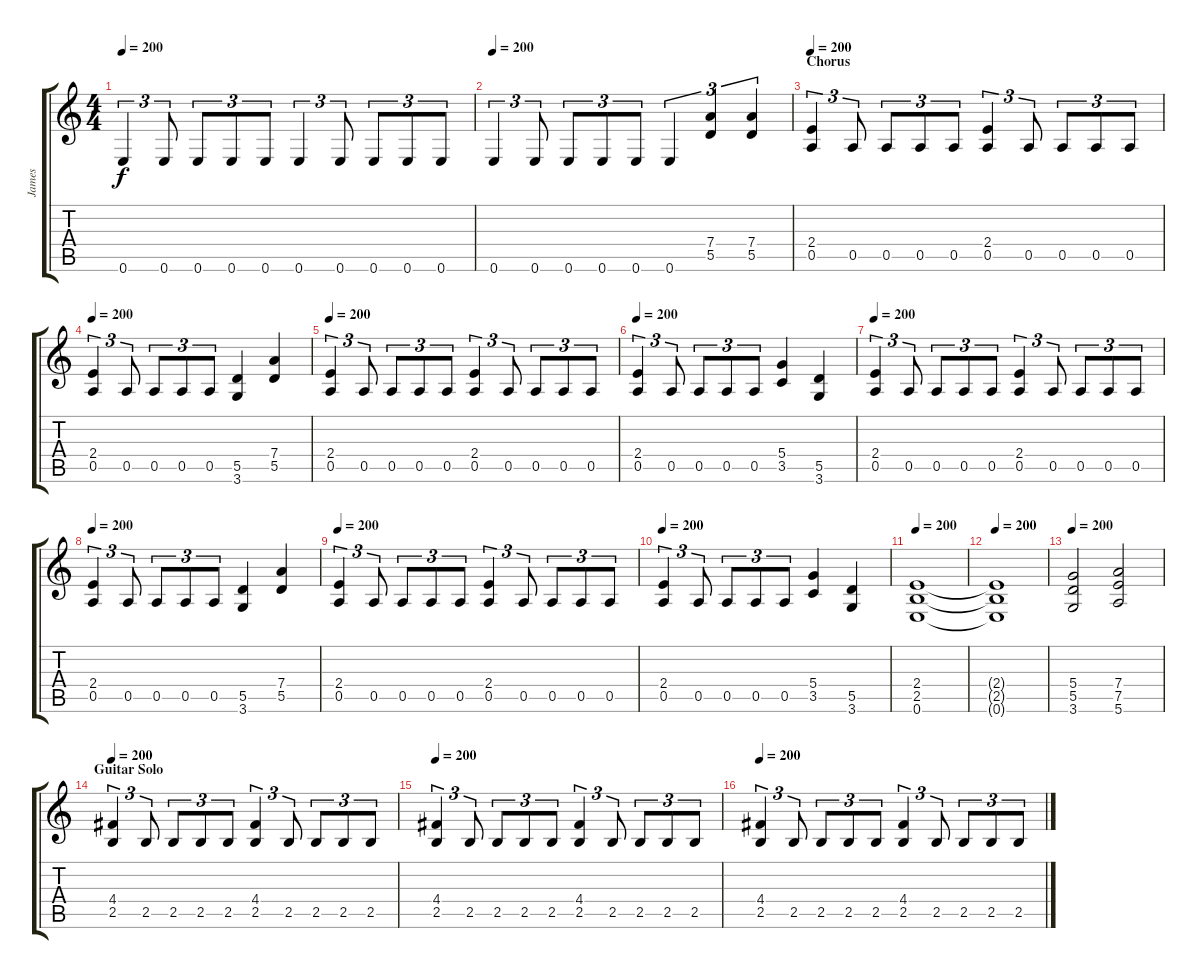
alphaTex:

\track ("James" "James") {instrument distortionguitar}
\staff {score tabs}
\tuning (E4 B3 G3 D3 A2 E2) {hide}
\ts (4 4)
\tempo 200
\clef g2
\ks c
0.6.4{tu (3 2) dy f} 0.6.8{tu (3 2)} 0.6.8{tu (3 2)} 0.6.8{tu (3 2)} 0.6.8{tu (3 2)} 0.6.4{tu (3 2)} 0.6.8{tu (3 2)} 0.6.8{tu (3 2)} 0.6.8{tu (3 2)} 0.6.8{tu (3 2)} |
\tempo 200
0.6.4{tu (3 2)} 0.6.8{tu (3 2)} 0.6.8{tu (3 2)} 0.6.8{tu (3 2)} 0.6.8{tu (3 2)} 0.6.4{tu (3 2)} (7.4 5.5).4{tu (3 2)} (7.4 5.5).4{tu (3 2)} |
\section ("" "Chorus")
\tempo 200
(2.4 0.5).4{tu (3 2)} 0.5.8{tu (3 2)} 0.5.8{tu (3 2)} 0.5.8{tu (3 2)} 0.5.8{tu (3 2)} (2.4 0.5).4{tu (3 2)} 0.5.8{tu (3 2)} 0.5.8{tu (3 2)} 0.5.8{tu (3 2)} 0.5.8{tu (3 2)} |
\tempo 200
(2.4 0.5).4{tu (3 2)} 0.5.8{tu (3 2)} 0.5.8{tu (3 2)} 0.5.8{tu (3 2)} 0.5.8{tu (3 2)} (5.5 3.6).4 (7.4 5.5).4 |
\tempo 200
(2.4 0.5).4{tu (3 2)} 0.5.8{tu (3 2)} 0.5.8{tu (3 2)} 0.5.8{tu (3 2)} 0.5.8{tu (3 2)} (2.4 0.5).4{tu (3 2)} 0.5.8{tu (3 2)} 0.5.8{tu (3 2)} 0.5.8{tu (3 2)} 0.5.8{tu (3 2)} |
\tempo 200
(2.4 0.5).4{tu (3 2)} 0.5.8{tu (3 2)} 0.5.8{tu (3 2)} 0.5.8{tu (3 2)} 0.5.8{tu (3 2)} (5.4 3.5).4 (5.5 3.6).4 |
\tempo 200
(2.4 0.5).4{tu (3 2)} 0.5.8{tu (3 2)} 0.5.8{tu (3 2)} 0.5.8{tu (3 2)} 0.5.8{tu (3 2)} (2.4 0.5).4{tu (3 2)} 0.5.8{tu (3 2)} 0.5.8{tu (3 2)} 0.5.8{tu (3 2)} 0.5.8{tu (3 2)} |
\tempo 200
(2.4 0.5).4{tu (3 2)} 0.5.8{tu (3 2)} 0.5.8{tu (3 2)} 0.5.8{tu (3 2)} 0.5.8{tu (3 2)} (5.5 3.6).4 (7.4 5.5).4 |
\tempo 200
(2.4 0.5).4{tu (3 2)} 0.5.8{tu (3 2)} 0.5.8{tu (3 2)} 0.5.8{tu (3 2)} 0.5.8{tu (3 2)} (2.4 0.5).4{tu (3 2)} 0.5.8{tu (3 2)} 0.5.8{tu (3 2)} 0.5.8{tu (3 2)} 0.5.8{tu (3 2)} |
\tempo 200
(2.4 0.5).4{tu (3 2)} 0.5.8{tu (3 2)} 0.5.8{tu (3 2)} 0.5.8{tu (3 2)} 0.5.8{tu (3 2)} (5.4 3.5).4 (5.5 3.6).4 |
\tempo 200
(2.4 2.5 0.6).1 |
\tempo 200
(2.4{t} 2.5{t} 0.6{t}).1 |
\tempo 200
(5.4 5.5 3.6).2 (7.4 7.5 5.6).2 |
\section ("" "Guitar Solo")
\tempo 200
(4.4 2.5).4{tu (3 2) volume 11} 2.5.8{tu (3 2)} 2.5.8{tu (3 2)} 2.5.8{tu (3 2)} 2.5.8{tu (3 2)} (4.4 2.5).4{tu (3 2)} 2.5.8{tu (3 2)} 2.5.8{tu (3 2)} 2.5.8{tu (3 2)} 2.5.8{tu (3 2)} |
\tempo 200
(4.4 2.5).4{tu (3 2)} 2.5.8{tu (3 2)} 2.5.8{tu (3 2)} 2.5.8{tu (3 2)} 2.5.8{tu (3 2)} (4.4 2.5).4{tu (3 2)} 2.5.8{tu (3 2)} 2.5.8{tu (3 2)} 2.5.8{tu (3 2)} 2.5.8{tu (3 2)} |
\tempo 200
(4.4 2.5).4{tu (3 2)} 2.5.8{tu (3 2)} 2.5.8{tu (3 2)} 2.5.8{tu (3 2)} 2.5.8{tu (3 2)} (4.4 2.5).4{tu (3 2)} 2.5.8{tu (3 2)} 2.5.8{tu (3 2)} 2.5.8{tu (3 2)} 2.5.8{tu (3 2)}
